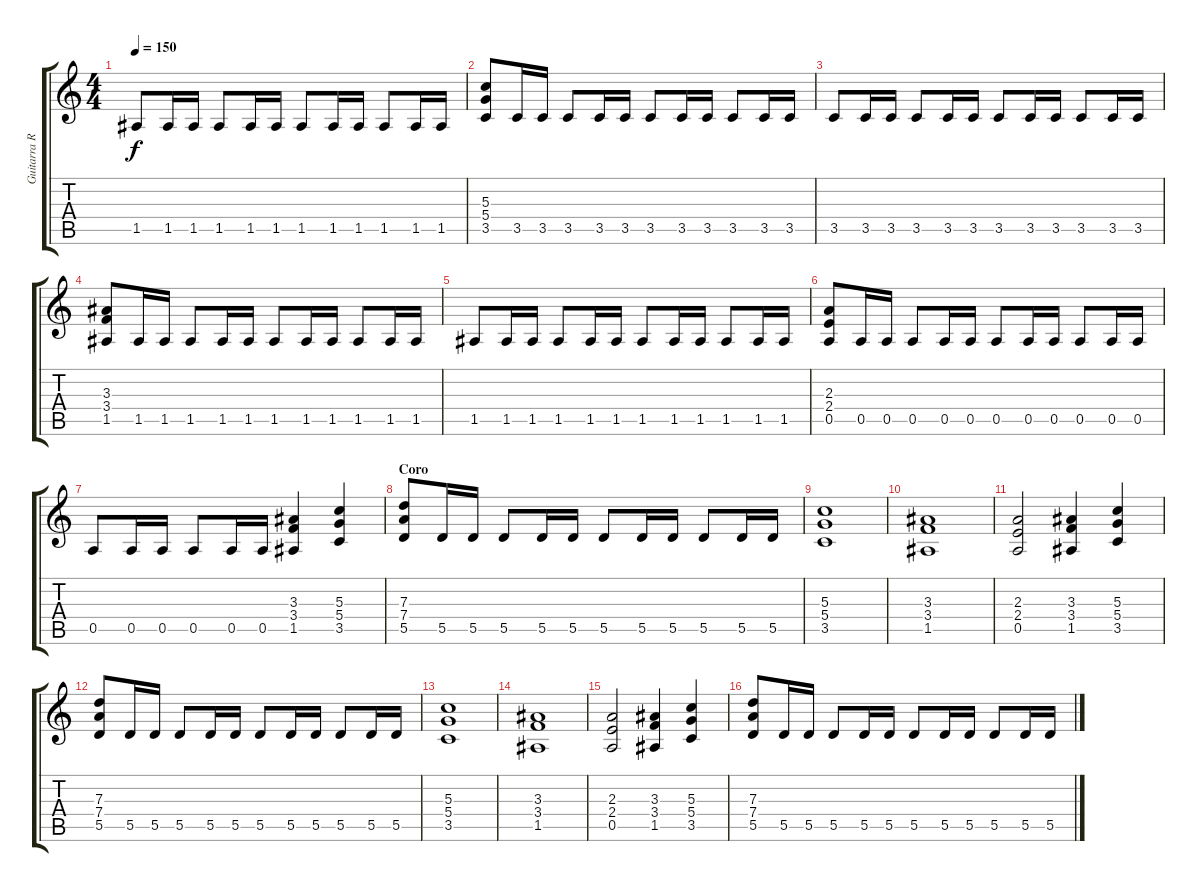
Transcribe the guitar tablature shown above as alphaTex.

\track ("Guitarra Ritmica" "Guitarra R") {instrument distortionguitar}
\staff {score tabs}
\tuning (E4 B3 G3 D3 A2 E2) {hide}
\ts (4 4)
\tempo 150
\clef g2
\ks c
1.5.8{dy f} 1.5.16 1.5.16 1.5.8 1.5.16 1.5.16 1.5.8 1.5.16 1.5.16 1.5.8 1.5.16 1.5.16 |
(5.3 5.4 3.5).8 3.5.16 3.5.16 3.5.8 3.5.16 3.5.16 3.5.8 3.5.16 3.5.16 3.5.8 3.5.16 3.5.16 |
3.5.8 3.5.16 3.5.16 3.5.8 3.5.16 3.5.16 3.5.8 3.5.16 3.5.16 3.5.8 3.5.16 3.5.16 |
(3.3 3.4 1.5).8 1.5.16 1.5.16 1.5.8 1.5.16 1.5.16 1.5.8 1.5.16 1.5.16 1.5.8 1.5.16 1.5.16 |
1.5.8 1.5.16 1.5.16 1.5.8 1.5.16 1.5.16 1.5.8 1.5.16 1.5.16 1.5.8 1.5.16 1.5.16 |
(2.3 2.4 0.5).8 0.5.16 0.5.16 0.5.8 0.5.16 0.5.16 0.5.8 0.5.16 0.5.16 0.5.8 0.5.16 0.5.16 |
0.5.8 0.5.16 0.5.16 0.5.8 0.5.16 0.5.16 (3.3 3.4 1.5).4 (5.3 5.4 3.5).4 |
\section ("" "Coro")
(7.3 7.4 5.5).8 5.5.16 5.5.16 5.5.8 5.5.16 5.5.16 5.5.8 5.5.16 5.5.16 5.5.8 5.5.16 5.5.16 |
(5.3 5.4 3.5).1 |
(3.3 3.4 1.5).1 |
(2.3 2.4 0.5).2 (3.3 3.4 1.5).4 (5.3 5.4 3.5).4 |
(7.3 7.4 5.5).8 5.5.16 5.5.16 5.5.8 5.5.16 5.5.16 5.5.8 5.5.16 5.5.16 5.5.8 5.5.16 5.5.16 |
(5.3 5.4 3.5).1 |
(3.3 3.4 1.5).1 |
(2.3 2.4 0.5).2 (3.3 3.4 1.5).4 (5.3 5.4 3.5).4 |
(7.3 7.4 5.5).8 5.5.16 5.5.16 5.5.8 5.5.16 5.5.16 5.5.8 5.5.16 5.5.16 5.5.8 5.5.16 5.5.16
